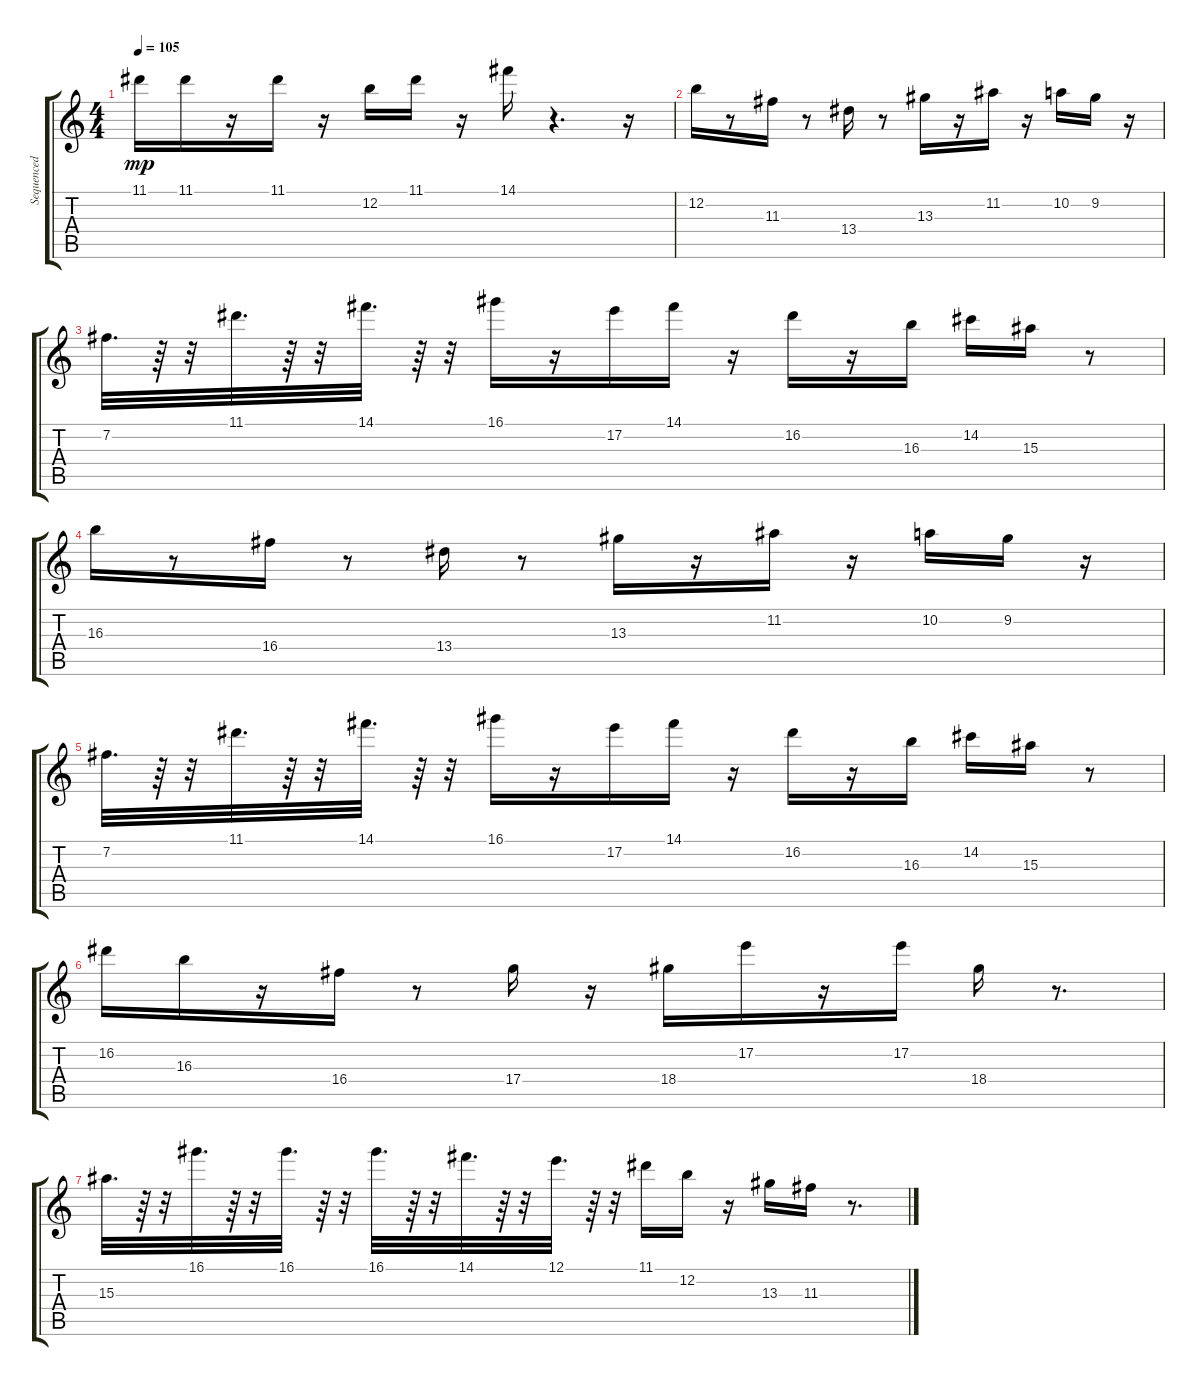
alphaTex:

\track ("Sequenced by P.J. Barnes" "Sequenced ") {instrument distortionguitar}
\staff {score tabs}
\tuning (E4 B3 G3 D3 A2 E2) {hide}
\ts (4 4)
\tempo 105
\clef g2
\ks c
11.1.16{dy mp} 11.1.16 r.16 11.1.16 r.16 12.2.16 11.1.16 r.16 14.1.16 r.4{d} r.16 |
12.2.16 r.8 11.3.16 r.8 13.4.16 r.8 13.3.16 r.16 11.2.16 r.16 10.2.16 9.2.16 r.16 |
7.2.32{d} r.64 r.32 11.1.32{d} r.64 r.32 14.1.32{d} r.64 r.32 16.1.16 r.16 17.2.16 14.1.16 r.16 16.2.16 r.16 16.3.16 14.2.16 15.3.16 r.8 |
16.3.16 r.8 16.4.16 r.8 13.4.16 r.8 13.3.16 r.16 11.2.16 r.16 10.2.16 9.2.16 r.16 |
7.2.32{d} r.64 r.32 11.1.32{d} r.64 r.32 14.1.32{d} r.64 r.32 16.1.16 r.16 17.2.16 14.1.16 r.16 16.2.16 r.16 16.3.16 14.2.16 15.3.16 r.8 |
16.2.16 16.3.16 r.16 16.4.16 r.8 17.4.16 r.16 18.4.16 17.2.16 r.16 17.2.16 18.4.16 r.8{d} |
15.3.32{d} r.64 r.32 16.1.32{d} r.64 r.32 16.1.32{d} r.64 r.32 16.1.32{d} r.64 r.32 14.1.32{d} r.64 r.32 12.1.32{d} r.64 r.32 11.1.16 12.2.16 r.16 13.3.16 11.3.16 r.8{d}
